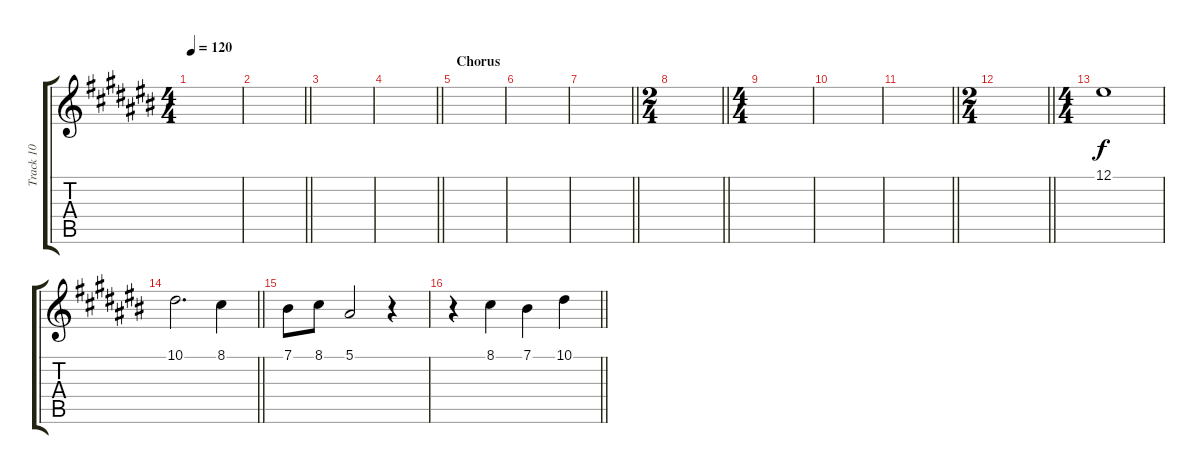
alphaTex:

\track ("Track 10" "Track 10") {instrument tremolostrings}
\staff {score tabs}
\tuning (F4 C4 Ab3 Eb3 Bb2 F2) {hide}
\ts (4 4)
\tempo 120
\clef g2
\ks c#
|
\barLineRight lightlight
|
|
\barLineRight lightlight
|
\section ("" "Chorus")
|
|
\barLineRight lightlight
|
\ts (2 4)
\barLineRight lightlight
|
\ts (4 4)
|
|
\barLineRight lightlight
|
\ts (2 4)
\barLineRight lightlight
|
\ts (4 4)
12.1.1 |
\barLineRight lightlight
10.1.2{d} 8.1.4 |
7.1.8 8.1.8 5.1.2 r.4 |
\barLineRight lightlight
r.4 8.1.4 7.1.4 10.1.4
